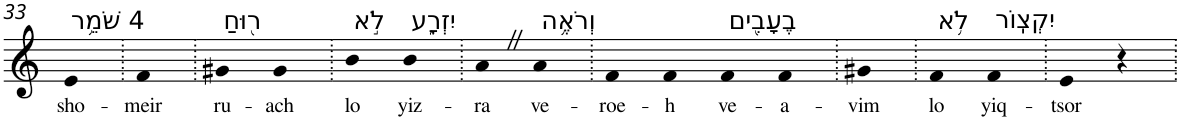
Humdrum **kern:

**kern	**text
*part1	*part1
*staff1	*staff1
*I"Piano	*
*I'Pno	*
!!LO:PB:g=z
*clefG2	*
*k[]	*
=33	=33
!LO:TX:a:t=4 שֹׁמֵ֥ר	!
!	!LO:LY:b
4e	sho-
=34.	=34.
!	!LO:LY:b
4f	-meir
=35.	=35.
!LO:TX:a:t=ר֖וּחַ	!
!	!LO:LY:b
4g#X	ru-
!	!LO:LY:b
4g#	-ach
=36.	=36.
!LO:TX:a:t=לֹ֣א	!
!	!LO:LY:b
4b	lo
!LO:TX:a:t=יִזְרָ֑ע	!
!	!LO:LY:b
4b	yiz-
=37.	=37.
!	!LO:LY:b
4aZ	-ra
!LO:TX:a:t=וְרֹאֶ֥ה	!
!	!LO:LY:b
4a	ve-
=38.	=38.
!	!LO:LY:b
4f	-roe-
!	!LO:LY:b
4f	-h
!LO:TX:a:t=בֶעָבִ֖ים	!
!	!LO:LY:b
4f	ve-
!	!LO:LY:b
4f	-a-
=39.	=39.
!	!LO:LY:b
4g#X	-vim
=40.	=40.
!LO:TX:a:t=לֹ֥א	!
!	!LO:LY:b
4f	lo
!LO:TX:a:t=יִקְצֽוֹר	!
!	!LO:LY:b
4f	yiq-
=41.	=41.
!	!LO:LY:b
4e	-tsor
4r	.
=.	=.
*-	*-
